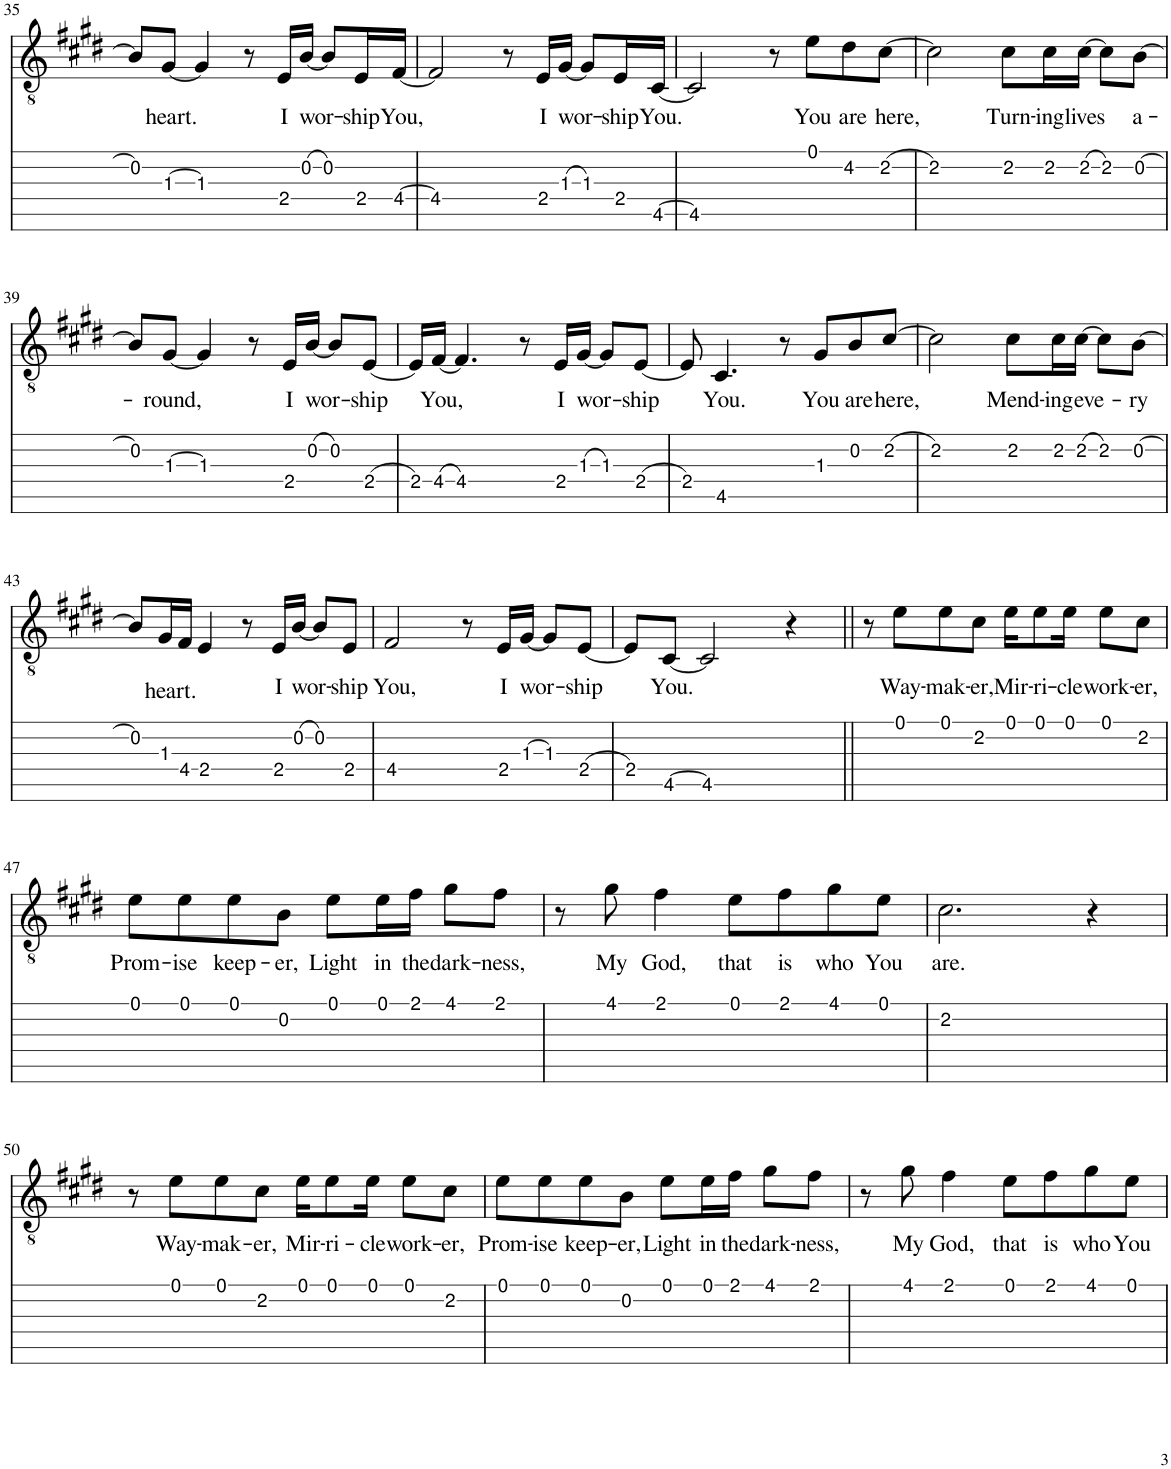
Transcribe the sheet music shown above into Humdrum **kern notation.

**kern	**kern	**text
*part1	*part1	*part1
*staff2	*staff1	*staff1
*I"Guitar	*	*
*I'Guit.	*	*
!!LO:PB:g=z
*	*clefGv2	*
*k[f#c#g#d#]	*k[f#c#g#d#]	*
*M4/4	*M4/4	*
=35	=35	=35
8BL]	8B/L]	.
!	!	!LO:LY:b
[8G#J	[8G#/J	heart.
4G#]	4G#/]	.
8r	8r	.
!	!	!LO:LY:b
16ELL	16E/LL	I
!	!	!LO:LY:b
[16BJJ	[16B/JJ	wor-
8BL]	8B/L]	.
!	!	!LO:LY:b
16EL	16E/L	ship
!	!	!LO:LY:b
[16F#JJ	[16F#/JJ	You,
=36	=36	=36
2F#]	2F#/]	.
8r	8r	.
!	!	!LO:LY:b
16ELL	16E/LL	I
!	!	!LO:LY:b
[16G#JJ	[16G#/JJ	wor-
8G#L]	8G#/L]	.
!	!	!LO:LY:b
16EL	16E/L	ship
!	!	!LO:LY:b
[16C#JJ	[16C#/JJ	You.
=37	=37	=37
2C#]	2C#/]	.
8r	8r	.
!	!	!LO:LY:b
8e	8e\L	You
!	!	!LO:LY:b
8d#L	8d#\	are
!	!	!LO:LY:b
[8c#J	[8c#\J	here,
=38	=38	=38
2c#]	2c#\]	.
!	!	!LO:LY:b
8c#L	8c#\L	Turn-
!	!	!LO:LY:b
16c#L	16c#\L	-ing
!	!	!LO:LY:b
[16c#JJ	[16c#\JJ	lives
8c#L]	8c#\L]	.
!	!	!LO:LY:b
[8BJ	[8B\J	a-
!!LO:LB:g=z
=39	=39	=39
8BL]	8B/L]	.
!	!	!LO:LY:b
[8G#J	[8G#/J	round,
4G#]	4G#/]	.
8r	8r	.
!	!	!LO:LY:b
16ELL	16E/LL	I
!	!	!LO:LY:b
[16BJJ	[16B/JJ	wor-
8BL]	8B/L]	.
!	!	!LO:LY:b
[8EJ	[8E/J	ship
=40	=40	=40
16ELL]	16E/LL]	.
!	!	!LO:LY:b
[16F#JJ	[16F#/JJ	You,
4.F#]	4.F#/]	.
8r	8r	.
!	!	!LO:LY:b
16ELL	16E/LL	I
!	!	!LO:LY:b
[16G#JJ	[16G#/JJ	wor-
8G#L]	8G#/L]	.
!	!	!LO:LY:b
[8EJ	[8E/J	ship
=41	=41	=41
8E]	8E/]	.
!	!	!LO:LY:b
4.C#	4.C#/	You.
8r	8r	.
!	!	!LO:LY:b
8G#	8G#/L	You
!	!	!LO:LY:b
8BL	8B/	are
!	!	!LO:LY:b
[8c#J	[8c#/J	here,
=42	=42	=42
2c#]	2c#\]	.
!	!	!LO:LY:b
8c#L	8c#\L	Mend-
!	!	!LO:LY:b
16c#L	16c#\L	-ing
!	!	!LO:LY:b
[16c#JJ	[16c#\JJ	eve-
8c#L]	8c#\L]	.
!	!	!LO:LY:b
[8BJ	[8B\J	ry
!!LO:LB:g=z
=43	=43	=43
8BL]	8B/L]	.
!	!	!LO:LY:b
16G#L	16G#/L	heart.
16F#JJ	16F#/JJ	.
4E	4E/	.
8r	8r	.
!	!	!LO:LY:b
16ELL	16E/LL	I
!	!	!LO:LY:b
[16BJJ	[16B/JJ	wor-
8BL]	8B/L]	.
!	!	!LO:LY:b
8EJ	8E/J	ship
=44	=44	=44
!	!	!LO:LY:b
2F#	2F#/	You,
8r	8r	.
!	!	!LO:LY:b
16ELL	16E/LL	I
!	!	!LO:LY:b
[16G#JJ	[16G#/JJ	wor-
8G#L]	8G#/L]	.
!	!	!LO:LY:b
[8EJ	[8E/J	ship
=45	=45	=45
8EL]	8E/L]	.
!	!	!LO:LY:b
[8C#J	[8C#/J	You.
2C#]	2C#/]	.
4r	4r	.
=46||	=46||	=46||
8r	8r	.
!	!	!LO:LY:b
8e	8e\L	Way-
!	!	!LO:LY:b
8eL	8e\	-mak-
!	!	!LO:LY:b
8c#J	8c#\J	-er,
!	!	!LO:LY:b
16eKL	16e\KL	Mir-
!	!	!LO:LY:b
8e	8e\	-ri-
!	!	!LO:LY:b
16eJk	16e\Jk	-cle
!	!	!LO:LY:b
8eL	8e\L	work-
!	!	!LO:LY:b
8c#J	8c#\J	-er,
!!LO:LB:g=z
=47	=47	=47
!	!	!LO:LY:b
8eL	8e\L	Prom-
!	!	!LO:LY:b
8eJ	8e\	-ise
!	!	!LO:LY:b
8eL	8e\	keep-
!	!	!LO:LY:b
8BJ	8B\J	-er,
!	!	!LO:LY:b
8eL	8e\L	Light
!	!	!LO:LY:b
16eL	16e\L	in
!	!	!LO:LY:b
16f#JJ	16f#\JJ	the
!	!	!LO:LY:b
8g#L	8g#\L	dark-
!	!	!LO:LY:b
8f#J	8f#\J	-ness,
=48	=48	=48
8r	8r	.
!	!	!LO:LY:b
8g#	8g#\	My
!	!	!LO:LY:b
4f#	4f#\	God,
!	!	!LO:LY:b
8eL	8e\L	that
!	!	!LO:LY:b
8f#J	8f#\	is
!	!	!LO:LY:b
8g#L	8g#\	who
!	!	!LO:LY:b
8eJ	8e\J	You
=49	=49	=49
!	!	!LO:LY:b
2.c#	2.c#\	are.
4r	4r	.
!!LO:LB:g=z
=50	=50	=50
8r	8r	.
!	!	!LO:LY:b
8e	8e\L	Way-
!	!	!LO:LY:b
8eL	8e\	-mak-
!	!	!LO:LY:b
8c#J	8c#\J	-er,
!	!	!LO:LY:b
16eKL	16e\KL	Mir-
!	!	!LO:LY:b
8e	8e\	-ri-
!	!	!LO:LY:b
16eJk	16e\Jk	-cle
!	!	!LO:LY:b
8eL	8e\L	work-
!	!	!LO:LY:b
8c#J	8c#\J	-er,
=51	=51	=51
!	!	!LO:LY:b
8eL	8e\L	Prom-
!	!	!LO:LY:b
8eJ	8e\	-ise
!	!	!LO:LY:b
8eL	8e\	keep-
!	!	!LO:LY:b
8BJ	8B\J	-er,
!	!	!LO:LY:b
8eL	8e\L	Light
!	!	!LO:LY:b
16eL	16e\L	in
!	!	!LO:LY:b
16f#JJ	16f#\JJ	the
!	!	!LO:LY:b
8g#L	8g#\L	dark-
!	!	!LO:LY:b
8f#J	8f#\J	-ness,
=52	=52	=52
8r	8r	.
!	!	!LO:LY:b
8g#	8g#\	My
!	!	!LO:LY:b
4f#	4f#\	God,
!	!	!LO:LY:b
8eL	8e\L	that
!	!	!LO:LY:b
8f#J	8f#\	is
!	!	!LO:LY:b
8g#L	8g#\	who
!	!	!LO:LY:b
8eJ	8e\J	You
=	=	=
*-	*-	*-
